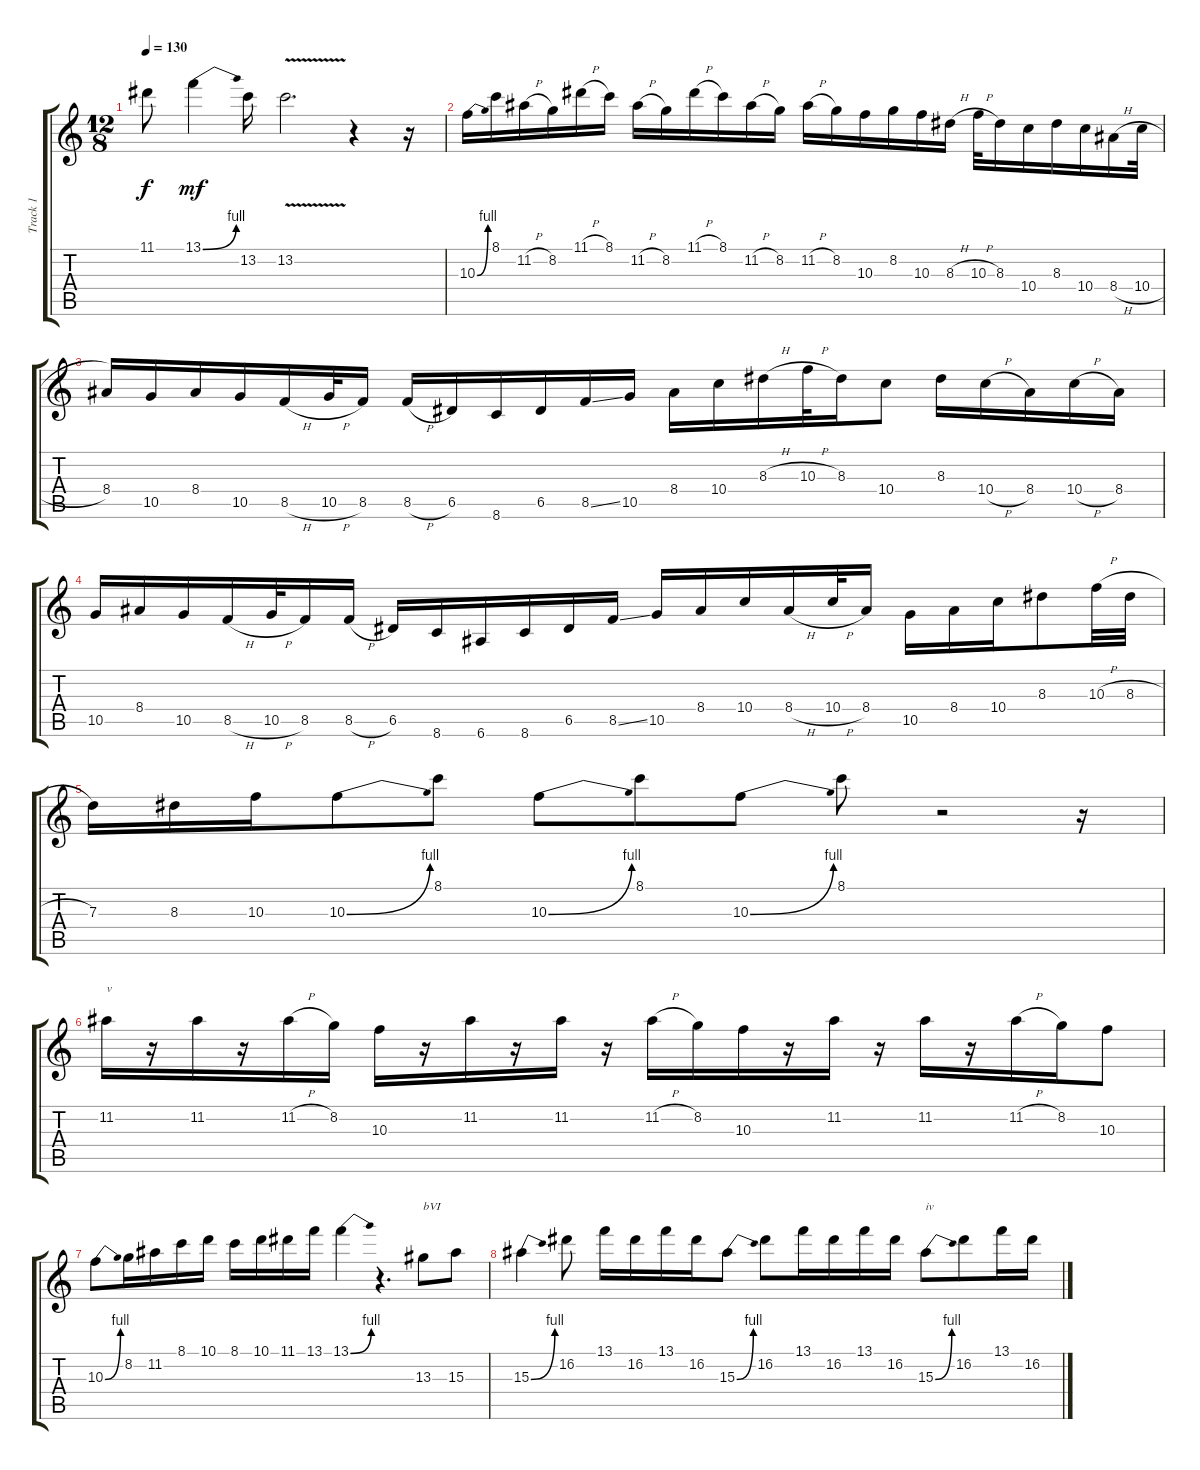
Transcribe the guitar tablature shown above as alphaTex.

\track ("Track 1" "Track 1") {instrument acousticguitarsteel}
\staff {score tabs}
\tuning (E4 B3 G3 D3 A2 E2) {hide}
\ts (12 8)
\tempo 130
\clef g2
\ks c
11.1.8{dy f} 13.1{be (bend 0 0 60 4)}.4{dy mf} 13.2.16 13.2{v}.2{d} r.4 r.16 |
10.3{be (bend 0 0 60 4)}.16 8.1.16 11.2{h}.16 8.2.16 11.1{h}.16 8.1.16 11.2{h}.16 8.2.16 11.1{h}.16 8.1.16 11.2{h}.16 8.2.16 11.2{h}.16 8.2.16 10.3.16 8.2.16 10.3.16 8.3{h}.16 10.3{h}.32 8.3.16 10.4.16 8.3.16 10.4.16 8.4{h}.16 10.4{h}.32 |
8.4.16 10.5.16 8.4.16 10.5.16 8.5{h}.16 10.5{h}.32 8.5.16 8.5{h}.16 6.5.16 8.6.16 6.5.16 8.5{ss}.16 10.5.16 8.4.16 10.4.16 8.3{h}.16 10.3{h}.32 8.3.16 10.4.8 8.3.16 10.4{h}.16 8.4.16 10.4{h}.16 8.4.16 |
10.5.16 8.4.16 10.5.16 8.5{h}.16 10.5{h}.32 8.5.16 8.5{h}.16 6.5.16 8.6.16 6.6.16 8.6.16 6.5.16 8.5{ss}.16 10.5.16 8.4.16 10.4.16 8.4{h}.16 10.4{h}.32 8.4.16 10.5.16 8.4.16 10.4.16 8.3.8 10.3{h}.32 8.3{h}.32 |
7.3.16 8.3.16 10.3.16 10.3{be (bend 0 0 60 4)}.8 8.1.8 10.3{be (bend 0 0 60 4)}.8 8.1.8 10.3{be (bend 0 0 60 4)}.8 8.1.8 r.2 r.16 |
11.2.16{txt "v"} r.16 11.2.16 r.16 11.2{h}.16 8.2.16 10.3.16 r.16 11.2.16 r.16 11.2.16 r.16 11.2{h}.16 8.2.16 10.3.16 r.16 11.2.16 r.16 11.2.16 r.16 11.2{h}.16 8.2.16 10.3.8 |
10.3{be (bend 0 0 60 4)}.8 8.2.16 11.2.16 8.1.16 10.1.16 8.1.16 10.1.16 11.1.16 13.1.16 13.1{be (bend 0 0 60 4)}.4 r.4{d} 13.3.8{txt "bVI"} 15.3.8 |
15.3{be (bend 0 0 60 4)}.4 16.2.8 13.1.16 16.2.16 13.1.16 16.2.16 15.3{be (bend 0 0 60 4)}.8 16.2.8 13.1.16 16.2.16 13.1.16 16.2.16 15.3{be (bend 0 0 60 4)}.8{txt "iv"} 16.2.8 13.1.16 16.2.16
